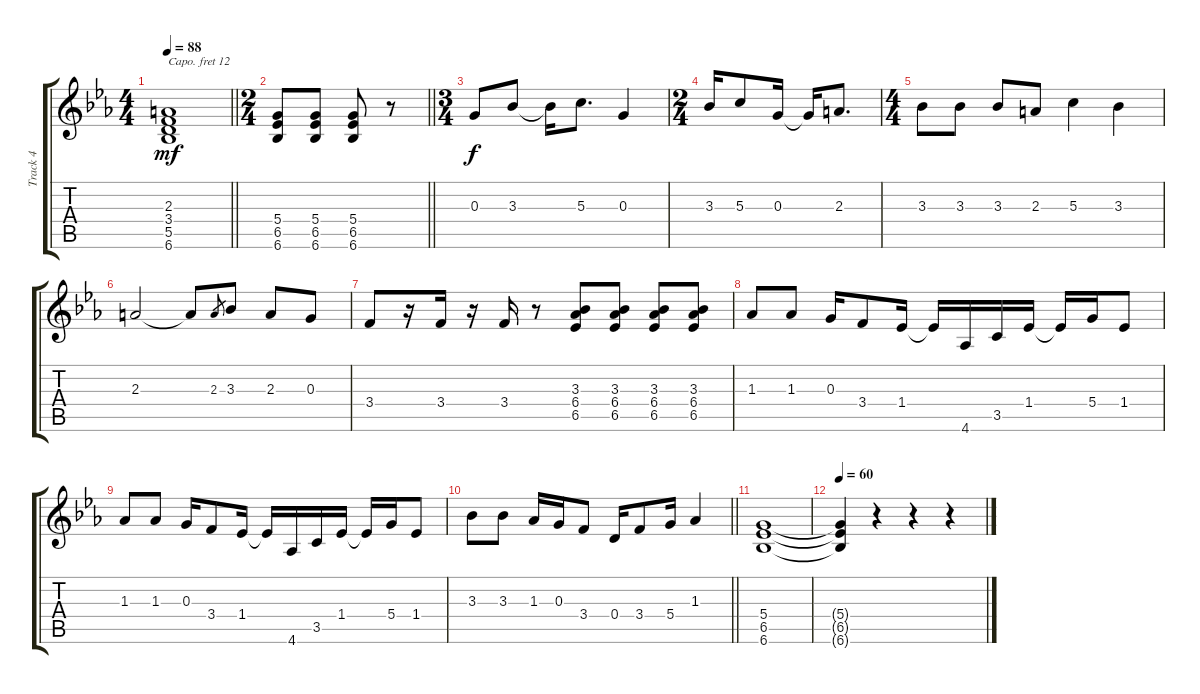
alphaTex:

\track ("Track 4" "Track 4") {instrument acousticgrandpiano}
\staff {score tabs}
\capo 12
\tuning (E4 B3 G3 D3 A2 E2) {hide}
\ts (4 4)
\tempo 88
\clef g2
\barLineRight lightlight
\ks eb
(2.3 3.4 5.5 6.6).1{dy mf} |
\ts (2 4)
\barLineRight lightlight
(5.4 6.5 6.6).8 (5.4 6.5 6.6).8 (5.4 6.5 6.6).8 r.8 |
\ts (3 4)
0.3.8{dy f} 3.3.8 3.3{t}.16 5.3.8{d} 0.3.4 |
\ts (2 4)
3.3.16 5.3.8 0.3.16 0.3{t}.16 2.3.8{d} |
\ts (4 4)
3.3.8 3.3.8 3.3.8 2.3.8 5.3.4 3.3.4 |
2.3.2 2.3{t}.8 2.3.8{gr} 3.3.8 2.3.8 0.3.8 |
3.4.8 r.16 3.4.16 r.16 3.4.16 r.8 (3.3 6.4 6.5).8 (3.3 6.4 6.5).8 (3.3 6.4 6.5).8 (3.3 6.4 6.5).8 |
1.3.8 1.3.8 0.3.16 3.4.8 1.4.16 1.4{t}.16 4.6.16 3.5.16 1.4.16 1.4{t}.16 5.4.16 1.4.8 |
1.3.8 1.3.8 0.3.16 3.4.8 1.4.16 1.4{t}.16 4.6.16 3.5.16 1.4.16 1.4{t}.16 5.4.16 1.4.8 |
\barLineRight lightlight
3.3.8 3.3.8 1.3.16 0.3.16 3.4.8 0.4.16 3.4.8 5.4.16 1.3.4 |
(5.4 6.5 6.6).1 |
\tempo 60
(5.4{t} 6.5{t} 6.6{t}).4 r.4 r.4 r.4
